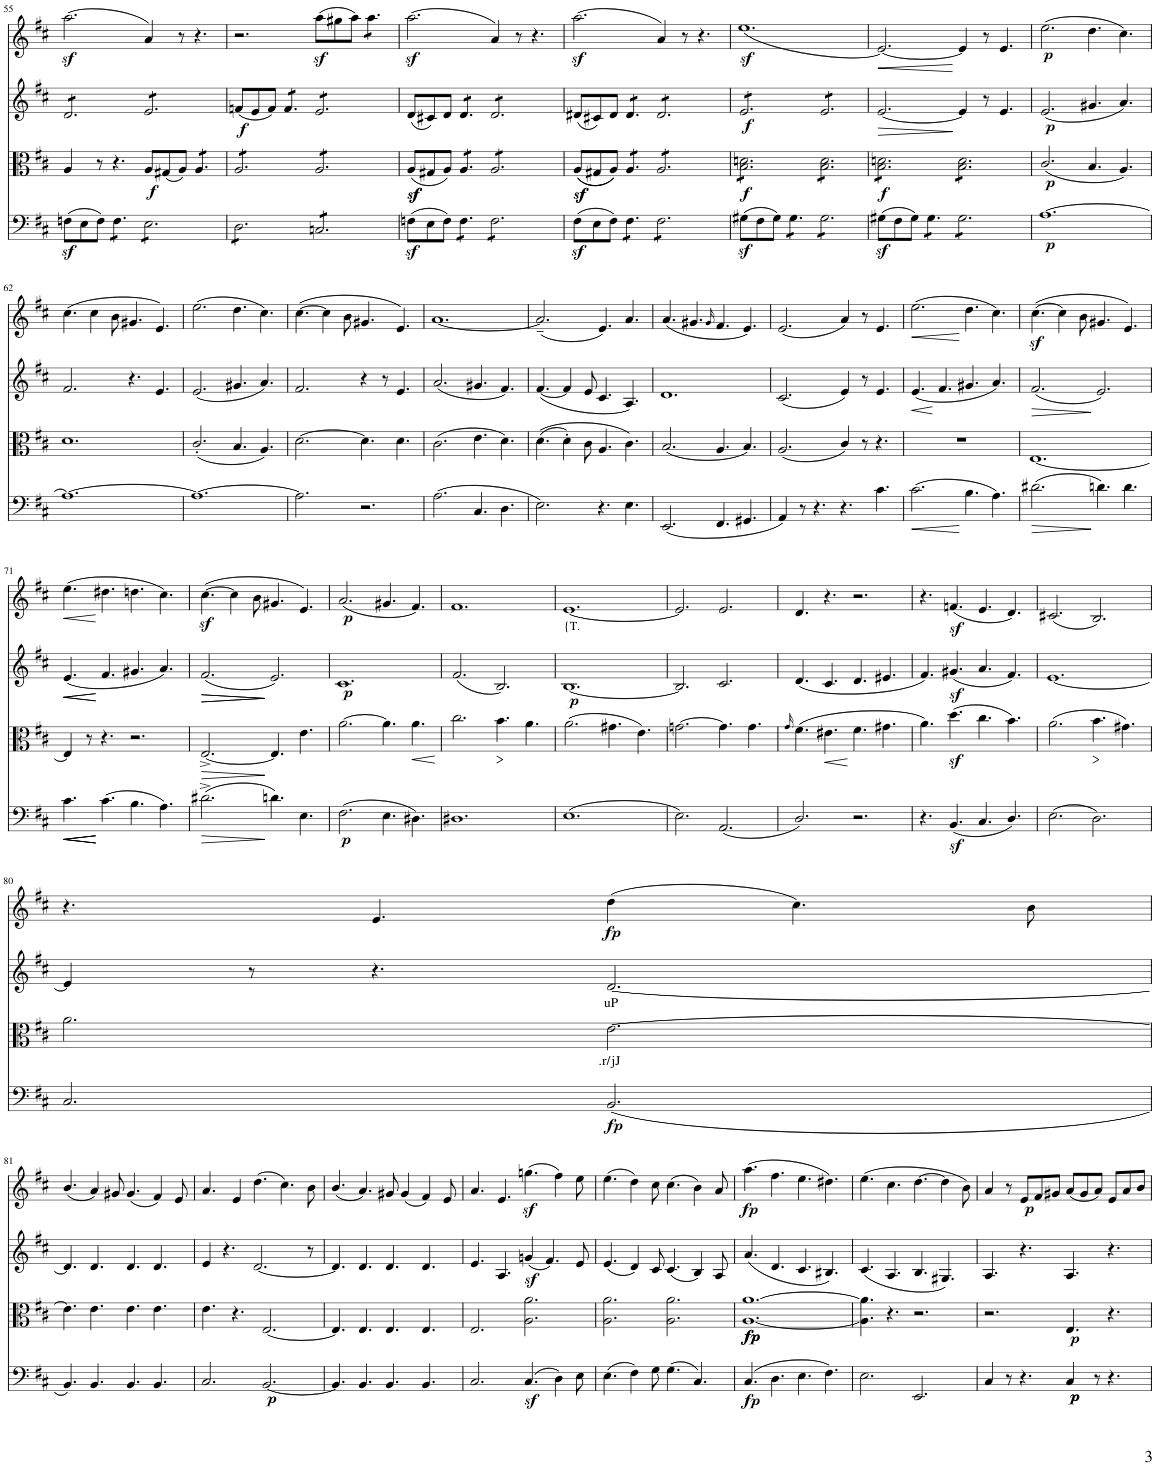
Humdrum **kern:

**kern	**dynam	**kern	**text	**dynam	**kern	**text	**dynam	**kern	**dynam
*part4	*part4	*part3	*part3	*part3	*part2	*part2	*part2	*part1	*part1
*staff4	*staff4	*staff3	*staff3	*staff3	*staff2	*staff2	*staff2	*staff1	*staff1
*I"Piano	*	*I"Piano	*	*	*I"Piano	*	*	*I"Piano	*
*I'Pno	*	*I'Pno	*	*	*I'Pno	*	*	*I'Pno	*
!!LO:PB:g=z
*clefF4	*	*clefC3	*	*	*clefG2	*	*	*clefG2	*
*k[f#c#]	*	*k[f#c#]	*	*	*k[f#c#]	*	*	*k[f#c#]	*
*M12/8	*	*M12/8	*	*	*M12/8	*	*	*M12/8	*
=55	=55	=55	=55	=55	=55	=55	=55	=55	=55
*	*	*	*	*	*tremolo	*	*	*	*
(8Fnz<\L	.	4A/	.	.	8d/L	.	.	(2.aaz<\	.
8E\	.	.	.	.	8d/	.	.	.	.
8F\J)	.	8r	.	.	8d/	.	.	.	.
*tremolo	*	*	*	*	*	*	*	*	*
8F\L	.	4.r	.	.	8d/	.	.	.	.
8F\	.	.	.	.	8d/	.	.	.	.
8F\J	.	.	.	.	8d/J	.	.	.	.
!	!	!	!	!LO:DY:b	!	!	!	!	!
8E\L	.	8A/L	.	f	8e/L	.	.	4a/)	.
8E\	.	(8G#X/	.	.	8e/	.	.	.	.
8E\	.	8A/J)	.	.	8e/	.	.	8r	.
*	*	*tremolo	*	*	*	*	*	*	*
8E\	.	8A/L	.	.	8e/	.	.	4.r	.
8E\	.	8A/	.	.	8e/	.	.	.	.
8E\J	.	8A/J	.	.	8e/J	.	.	.	.
*	*	*	*	*	*Xtremolo	*	*	*	*
=56	=56	=56	=56	=56	=56	=56	=56	=56	=56
!	!	!	!	!	!	!	!LO:DY:b	!	!
8D\L	.	8A/L	.	.	(8fn/L	.	f	2.r	.
8D\	.	8A/	.	.	8e/	.	.	.	.
8D\	.	8A/	.	.	8f/J)	.	.	.	.
*	*	*	*	*	*tremolo	*	*	*	*
8D\	.	8A/	.	.	8f/L	.	.	.	.
8D\	.	8A/	.	.	8f/	.	.	.	.
8D\J	.	8A/J	.	.	8f/J	.	.	.	.
8Cn/L	.	8A/L	.	.	8e/L	.	.	(8aaz<\L	.
8Cn/	.	8A/	.	.	8e/	.	.	8gg#X\	.
8Cn/	.	8A/	.	.	8e/	.	.	8aa\J)	.
*	*	*	*	*	*	*	*	*tremolo	*
8Cn/	.	8A/	.	.	8e/	.	.	8aa\L	.
8Cn/	.	8A/	.	.	8e/	.	.	8aa\	.
8Cn/J	.	8A/J	.	.	8e/J	.	.	8aa\J	.
*	*	*	*	*	*	*	*	*Xtremolo	*
*	*	*	*	*	*Xtremolo	*	*	*	*
*	*	*Xtremolo	*	*	*	*	*	*	*
*Xtremolo	*	*	*	*	*	*	*	*	*
=57	=57	=57	=57	=57	=57	=57	=57	=57	=57
(8Fnz<\L	.	(8Az</L	.	.	(8d/L	.	.	(2.aaz<\	.
8E\	.	8G#X/	.	.	8c#X/)	.	.	.	.
8F\J)	.	8A/J)	.	.	8d/J	.	.	.	.
*tremolo	*	*	*	*	*	*	*	*	*
*	*	*tremolo	*	*	*	*	*	*	*
*	*	*	*	*	*tremolo	*	*	*	*
8F\L	.	8A/L	.	.	8d/L	.	.	.	.
8F\	.	8A/	.	.	8d/	.	.	.	.
8F\J	.	8A/J	.	.	8d/J	.	.	.	.
8F\L	.	8A/L	.	.	8d/L	.	.	4a/)	.
8F\	.	8A/	.	.	8d/	.	.	.	.
8F\	.	8A/	.	.	8d/	.	.	8r	.
8F\	.	8A/	.	.	8d/	.	.	4.r	.
8F\	.	8A/	.	.	8d/	.	.	.	.
8F\J	.	8A/J	.	.	8d/J	.	.	.	.
*	*	*	*	*	*Xtremolo	*	*	*	*
*	*	*Xtremolo	*	*	*	*	*	*	*
*Xtremolo	*	*	*	*	*	*	*	*	*
=58	=58	=58	=58	=58	=58	=58	=58	=58	=58
(8F#z<\L	.	((8Az</L	.	.	(8d#X/L	.	.	(2.aaz<\	.
8E\	.	8G#X/	.	.	8c#X/)	.	.	.	.
8F#\J)	.	8A/J))	.	.	8d#/J	.	.	.	.
*tremolo	*	*	*	*	*	*	*	*	*
*	*	*tremolo	*	*	*	*	*	*	*
*	*	*	*	*	*tremolo	*	*	*	*
8F#\L	.	8A/L	.	.	8d#/L	.	.	.	.
8F#\	.	8A/	.	.	8d#/	.	.	.	.
8F#\J	.	8A/J	.	.	8d#/J	.	.	.	.
8F#\L	.	8A/L	.	.	8d#/L	.	.	4a/)	.
8F#\	.	8A/	.	.	8d#/	.	.	.	.
8F#\	.	8A/	.	.	8d#/	.	.	8r	.
8F#\	.	8A/	.	.	8d#/	.	.	4.r	.
8F#\	.	8A/	.	.	8d#/	.	.	.	.
8F#\J	.	8A/J	.	.	8d#/J	.	.	.	.
*Xtremolo	*	*	*	*	*	*	*	*	*
=59	=59	=59	=59	=59	=59	=59	=59	=59	=59
!	!	!	!	!LO:DY:b	!	!	!LO:DY:b	!	!
(8G#Xz<\L	.	8B\ 8dn\L	.	f	8e/L	.	f	(1.eez<	.
8F#\	.	8B\ 8dn\	.	.	8e/	.	.	.	.
8G#\J)	.	8B\ 8dn\	.	.	8e/	.	.	.	.
*tremolo	*	*	*	*	*	*	*	*	*
8G#\L	.	8B\ 8dn\	.	.	8e/	.	.	.	.
8G#\	.	8B\ 8dn\	.	.	8e/	.	.	.	.
8G#\J	.	8B\ 8dn\J	.	.	8e/J	.	.	.	.
8G#\L	.	8B\ 8d\L	.	.	8e/L	.	.	.	.
8G#\	.	8B\ 8d\	.	.	8e/	.	.	.	.
8G#\	.	8B\ 8d\	.	.	8e/	.	.	.	.
8G#\	.	8B\ 8d\	.	.	8e/	.	.	.	.
8G#\	.	8B\ 8d\	.	.	8e/	.	.	.	.
8G#\J	.	8B\ 8d\J	.	.	8e/J	.	.	.	.
*	*	*	*	*	*Xtremolo	*	*	*	*
*Xtremolo	*	*	*	*	*	*	*	*	*
=60	=60	=60	=60	=60	=60	=60	=60	=60	=60
!	!	!	!	!LO:DY:b	!	!	!LO:HP:b	!	!LO:HP:b
(8G#Xz<\L	.	8B\ 8dn\L	.	f	[2.e/	.	>	[2.e/)	<
8F#\	.	8B\ 8dn\	.	.	.	.	.	.	.
8G#\J)	.	8B\ 8dn\	.	.	.	.	.	.	.
*tremolo	*	*	*	*	*	*	*	*	*
8G#\L	.	8B\ 8dn\	.	.	.	.	.	.	.
8G#\	.	8B\ 8dn\	.	.	.	.	.	.	.
8G#\J	.	8B\ 8dn\J	.	.	.	.	.	.	.
8G#\L	.	8B\ 8d\L	.	.	4e/]	.	.	4e/]	[
8G#\	.	8B\ 8d\	.	.	.	.	.	.	.
8G#\	.	8B\ 8d\	.	.	8r	.	.	8r	.
8G#\	.	8B\ 8d\	.	.	4.e/	.	.	4.e/	.
8G#\	.	8B\ 8d\	.	.	.	.	.	.	.
8G#\J	.	8B\ 8d\J	.	.	.	.	.	.	.
*	*	*Xtremolo	*	*	*	*	*	*	*
*Xtremolo	*	*	*	*	*	*	*	*	*
=61	=61	=61	=61	=61	=61	=61	=61	=61	=61
!	!LO:DY:b	!	!	!LO:DY:b	!	!	!LO:DY:b	!	!LO:DY:b
[1.A	p	(2.c#/	.	p	(2.e/	.	p	(2.ee\	p
.	.	4.B/	.	.	4.g#X/	.	.	4.dd\	.
.	.	4.A/)	.	.	4.a/)	.	.	4.cc#\)	.
!!LO:LB:g=z
=62	=62	=62	=62	=62	=62	=62	=62	=62	=62
1.A_	.	1.d	.	.	2.f#/	.	.	(4.cc#\	.
.	.	.	.	.	.	.	.	4cc#\	.
.	.	.	.	.	.	.	.	8b\	.
.	.	.	.	.	4.r	.	.	4.g#X/	.
.	.	.	.	.	4.e/	.	.	4.e/)	.
=63	=63	=63	=63	=63	=63	=63	=63	=63	=63
1.A_	.	(2.c#'/	.	.	(2.e/	.	.	(2.ee\	.
.	.	4.B/	.	.	4.g#X/	.	.	4.dd\	.
.	.	4.A/)	.	.	4.a/)	.	.	4.cc#\)	.
=64	=64	=64	=64	=64	=64	=64	=64	=64	=64
2.A\]	.	[2.d\	.	.	2.f#/	.	.	([4.cc#\	.
.	.	.	.	.	.	.	.	4cc#\]	.
.	.	.	.	.	.	.	.	8b\	.
2.r	.	4.d\]	.	.	4r	.	.	4.g#X/	.
.	.	.	.	.	8r	.	.	.	.
.	.	4.d\	.	.	4.e/	.	.	4.e/)	.
=65	=65	=65	=65	=65	=65	=65	=65	=65	=65
(2.A\	.	(2.c#\	.	.	(2.a/	.	.	[1.a	.
4.C#/	.	4.e\	.	.	4.g#X/	.	.	.	.
4.D\	.	4.d\)	.	.	4.f#/)	.	.	.	.
=66	=66	=66	=66	=66	=66	=66	=66	=66	=66
2.E\)	.	((4.d\	.	.	([4.f#/	.	.	(2.a~/]	.
.	.	4d'\)	.	.	4f#/]	.	.	.	.
.	.	8c#\	.	.	8e/	.	.	.	.
4.r	.	4.A/	.	.	4.c#/	.	.	4.e/)	.
4.E\	.	4.c#\)	.	.	4.A/)	.	.	4.a/	.
=67	=67	=67	=67	=67	=67	=67	=67	=67	=67
(2.EE/	.	(2.B/	.	.	1.d	.	.	(4.a/	.
.	.	.	.	.	.	.	.	4.g#X/	.
.	.	.	.	.	.	.	.	16qg#/	.
4.FF#/	.	4.A/	.	.	.	.	.	4.f#/	.
4.GG#X/	.	4.B/)	.	.	.	.	.	4.e/)	.
=68	=68	=68	=68	=68	=68	=68	=68	=68	=68
4AA/)	.	(2.A/	.	.	(2.c#/	.	.	(2.e/	.
8r	.	.	.	.	.	.	.	.	.
4.r	.	.	.	.	.	.	.	.	.
4.r	.	4c#/)	.	.	4e/)	.	.	4a/)	.
.	.	8r	.	.	8r	.	.	8r	.
4.c#\	.	4.r	.	.	4.e/	.	.	4.e/	.
=69	=69	=69	=69	=69	=69	=69	=69	=69	=69
!	!LO:HP:b	!	!	!	!	!	!LO:HP:b	!	!LO:HP:b
(2.c#\	<	1.r	.	.	(4.e/	.	<	(2.ee\	<
.	.	.	.	.	4.f#/	.	]	.	.
4.B\	.	.	.	.	4.g#X/	.	.	4.dd\	[
4.A\)	.	.	.	.	4.a/)	.	.	4.cc#\)	.
=70	=70	=70	=70	=70	=70	=70	=70	=70	=70
!	!LO:HP:b	!	!	!	!	!	!LO:HP:b	!	!
(2.d#X\	>	[1.E	.	.	(2.f#/	.	>	((4.cc#z<\	.
.	.	.	.	.	.	.	.	4cc#\)	.
.	.	.	.	.	.	.	.	8b\	.
4.dn\)	[	.	.	.	2.e/)	.	[	4.g#X/	.
4.d\	.	.	.	.	.	.	.	4.e/)	.
!!LO:LB:g=z
=71	=71	=71	=71	=71	=71	=71	=71	=71	=71
!	!LO:HP:b	!	!	!	!	!	!	!	!
!	!LO:HP:n=1:b	!	!	!	!	!	!	!	!
!	!LO:HP:n=1:b	!	!	!	!	!	!LO:HP:b	!	!
!	!	!	!	!	!	!	!LO:HP:n=1:b	!	!LO:HP:b
4.c#\	< < <	4E/]	.	.	(4.e/	.	< <	(4.ee\	<
.	.	8r	.	.	.	.	.	.	.
(4.c#\	]	4.r	.	.	4.f#/	.	]	4.dd#X\	[
4.B\	[	2.r	.	.	4.g#X/	.	[	4.ddn\	.
4.A\)	[	.	.	.	4.a/)	.	.	4.cc#\)	.
=72	=72	=72	=72	=72	=72	=72	=72	=72	=72
!	!	!	!	!LO:HP:b	!	!	!LO:HP:b	!	!
(2.d#X^\	.	[2.E^/	.	>	(2.f#/	.	>	([4.cc#z<\	.
.	.	.	.	.	.	.	.	4cc#\]	.
.	.	.	.	.	.	.	.	8b\	.
4.dn\)	[	4.E/]	.	.	2.e/)	.	[	4.g#X/	.
4.E\	.	4.e\	.	.	.	.	.	4.e/)	.
.	.	.	.	.	.	.	]	.	.
=73	=73	=73	=73	=73	=73	=73	=73	=73	=73
!	!LO:DY:b	!	!	!	!	!	!LO:DY:b	!	!LO:DY:b
(2.F#\	p	[2.a\	.	.	1.c#	.	p	(2.a/	p
4.E\	.	4.a\]	.	.	.	.	.	4.g#X/	.
!	!	!	!	!LO:HP:b	!	!	!	!	!
4.D#X\)	.	4.a\	.	<	.	.	.	4.f#/)	.
.	.	.	.	]	.	.	.	.	.
=74	=74	=74	=74	=74	=74	=74	=74	=74	=74
1.D#X	.	2.cc#\	.	.	(2.f#/	.	.	1.f#	.
!	!	!	!	!LO:HP:n=1:b	!	!	!	!	!
.	.	4.b\	.	[ >	2.B/)	.	.	.	.
.	.	4.a\	.	.	.	.	.	.	.
=75	=75	=75	=75	=75	=75	=75	=75	=75	=75
!	!	!	!	!	!LO:TX:a:t={T.	!	!	!	!
!	!	!	!	!	!	!	!LO:DY:b	!	!
(1.E	.	(2.a\	.	.	[1.B	.	p	[1.e	.
.	.	4.g#X\	.	.	.	.	.	.	.
.	.	4.e\)	.	.	.	.	.	.	.
=76	=76	=76	=76	=76	=76	=76	=76	=76	=76
2.E\)	.	[2.gn\	.	.	2.B/]	.	.	2.e/]	.
(2.AA/	.	4.g\]	.	.	2.c#/	.	.	2.e/	.
.	.	4.g\	.	.	.	.	.	.	.
=77	=77	=77	=77	=77	=77	=77	=77	=77	=77
.	.	16qg/	.	.	.	.	.	.	.
2.D/)	.	(4.f#\	.	.	(4.d/	.	.	4.d/	.
!	!	!	!	!LO:HP:b	!	!	!	!	!
.	.	4.e#X\	.	<	4.c#/	.	.	4.r	.
2.r	.	4.f#\	.	]	4.d/	.	.	2.r	.
.	.	4.g#X\	.	.	4.e#X/	.	.	.	.
=78	=78	=78	=78	=78	=78	=78	=78	=78	=78
4.r	.	4.a\)	.	.	4.f#/)	.	.	4.r	.
(4.BBz</	.	(4.ddz<\	.	.	(4.g#Xz</	.	.	(4.fnz</	.
4.C#/	.	4.cc#\	.	.	4.a/	.	.	4.e/	.
4.D/)	.	4.b\)	.	.	4.f#/)	.	.	4.d/)	.
=79	=79	=79	=79	=79	=79	=79	=79	=79	=79
(2.E\	.	(2.a\	.	.	[1.e	.	.	(2.c#X/	.
2.D\)	.	4.b\	.	[	.	.	.	2.B/)	.
.	.	4.g#X\)	.	.	.	.	.	.	.
!!LO:LB:g=z
=80	=80	=80	=80	=80	=80	=80	=80	=80	=80
2.C#/	.	2.a\	.	.	4e/]	.	.	4.r	.
.	.	.	.	.	8r	.	.	.	.
.	.	.	.	.	4.r	.	.	4.e/	.
!	!LO:DY:b	!	!LO:LY:b	!	!	!LO:LY:b	!	!	!LO:DY:b
(2.BB/	fp	[2.e\	.r/jJ	.	[2.d/	uP	.	(4dd\	fp
.	.	.	.	.	.	.	.	4.cc#\)	.
.	.	.	.	.	.	.	.	8b\	.
!!LO:LB:g=z
=81	=81	=81	=81	=81	=81	=81	=81	=81	=81
4.BB/)	.	4.e\]	.	.	4.d/]	.	.	(4.b/	.
4.BB/	.	4.e\	.	.	4.d/	.	.	4a/)	.
.	.	.	.	.	.	.	.	8g#X/	.
4.BB/	.	4.e\	.	.	4.d/	.	.	(4.g#/	.
4.BB/	.	4.e\	.	.	4.d/	.	.	4f#/)	.
.	.	.	.	.	.	.	.	8e/	.
=82	=82	=82	=82	=82	=82	=82	=82	=82	=82
2.C#/	.	4.e\	.	.	4e/	.	.	4.a/	.
.	.	.	.	.	4.r	.	.	.	.
.	.	4.r	.	.	.	.	.	4e/	.
.	.	.	.	.	[2.d/	.	.	(4.dd\	.
!	!LO:DY:b	!	!	!	!	!	!	!	!
[2.BB/	p	[2.E/	.	.	.	.	.	.	.
.	.	.	.	.	.	.	.	4.cc#\)	.
.	.	.	.	.	8r	.	.	8b\	.
=83	=83	=83	=83	=83	=83	=83	=83	=83	=83
4.BB/]	.	4.E/]	.	.	4.d/]	.	.	(4.b/	.
4.BB/	.	4.E/	.	.	4.d/	.	.	4.a/)	.
4.BB/	.	4.E/	.	.	4.d/	.	.	8g#X/	.
.	.	.	.	.	.	.	.	(4g#/	.
4.BB/	.	4.E/	.	.	4.d/	.	.	4f#/)	.
.	.	.	.	.	.	.	.	8e/	.
=84	=84	=84	=84	=84	=84	=84	=84	=84	=84
2.C#/	.	2.E/	.	.	4.e/	.	.	4.a/	.
.	.	.	.	.	4.A/	.	.	4.e/	.
(4.C#z</	.	2.A\ 2.a\	.	.	(4gnz</	.	.	(4.ggnz<\	.
.	.	.	.	.	4.f#/)	.	.	.	.
4D\)	.	.	.	.	.	.	.	4ff#\)	.
8E\	.	.	.	.	8e/	.	.	8ee\	.
=85	=85	=85	=85	=85	=85	=85	=85	=85	=85
(4.E\	.	2.A\ 2.a\	.	.	(4.e/	.	.	(4.ee\	.
4F#\)	.	.	.	.	4d/)	.	.	4dd\)	.
8G\	.	.	.	.	8c#/	.	.	8cc#\	.
(4.G\	.	2.A\ 2.a\	.	.	(4.c#/	.	.	(4.cc#\	.
4.C#/)	.	.	.	.	4B/)	.	.	4b\)	.
.	.	.	.	.	8A/	.	.	8a/	.
=86	=86	=86	=86	=86	=86	=86	=86	=86	=86
!	!LO:DY:b	!	!	!LO:DY:b	!	!	!	!	!
!	!	!	!	!LO:DY:n=1:b	!	!	!	!	!LO:DY:b
(4.C#/	fp	[1.A [1.a	.	fp fp	(4.a/	.	.	(4.aa\	fp
4.D\	.	.	.	.	4.d/	.	.	4.ff#\	.
4.E\	.	.	.	.	4.c#/	.	.	4.ee\	.
4.F#\)	.	.	.	.	4.B#X/)	.	.	4.dd#X\)	.
=87	=87	=87	=87	=87	=87	=87	=87	=87	=87
2.E\	.	4.A\] 4.a\]	.	.	(4.c#/	.	.	(4.ee\	.
.	.	4.r	.	.	4.A/	.	.	4.cc#\	.
2.EE/	.	2.r	.	.	4.B/	.	.	[4.dd\	.
.	.	.	.	.	4.G#X/)	.	.	4dd\]	.
.	.	.	.	.	.	.	.	8b\)	.
=88	=88	=88	=88	=88	=88	=88	=88	=88	=88
4C#/	.	2.r	.	.	4.A/	.	.	4a/	.
8r	.	.	.	.	.	.	.	8r	.
!	!	!	!	!	!	!	!	!	!LO:DY:b
4.r	.	.	.	.	4.r	.	.	8e/L	p
.	.	.	.	.	.	.	.	8f#/	.
.	.	.	.	.	.	.	.	8g#X/J	.
!	!LO:DY:b	!	!	!	!	!	!	!	!
!	!LO:DY:n=1:b	!	!	!LO:DY:b	!	!	!	!	!
4C#/	p p	4.E/	.	p	4.A/	.	.	(8a/L	.
.	.	.	.	.	.	.	.	8g#/	.
8r	.	.	.	.	.	.	.	8a/J)	.
4.r	.	4.r	.	.	4.r	.	.	8e/L	.
.	.	.	.	.	.	.	.	8a/	.
.	.	.	.	.	.	.	.	8b/J	.
=	=	=	=	=	=	=	=	=	=
*-	*-	*-	*-	*-	*-	*-	*-	*-	*-
